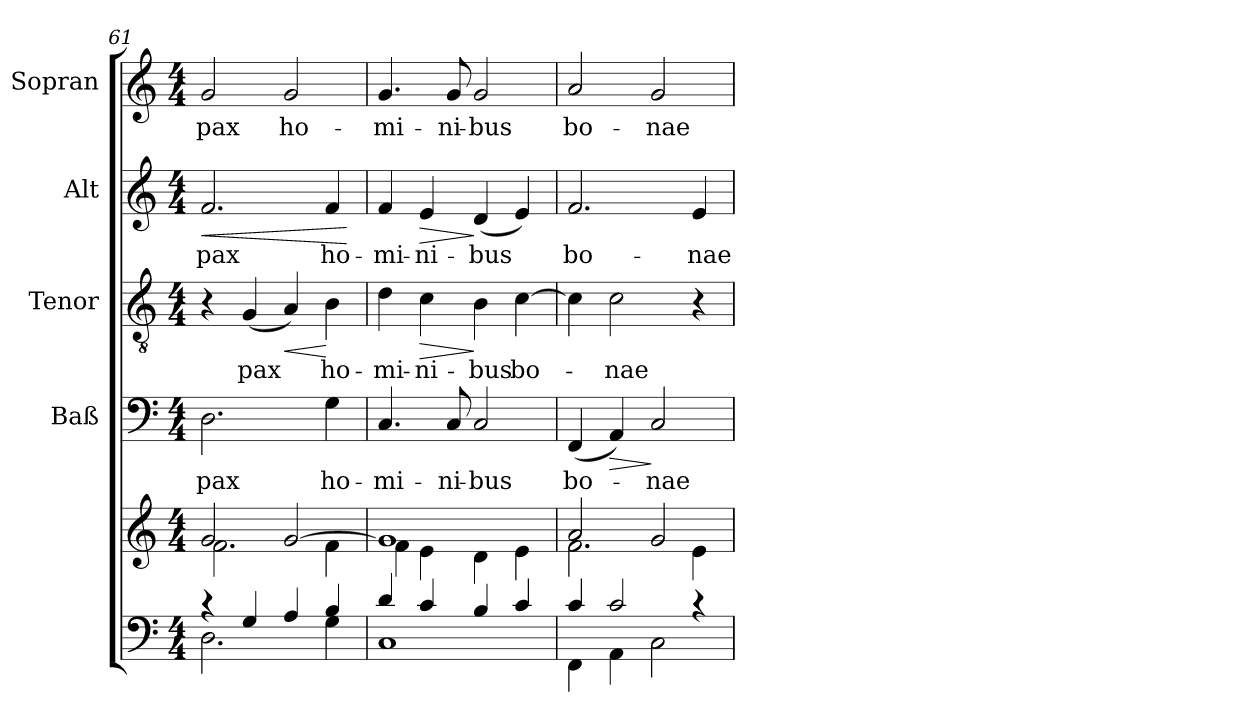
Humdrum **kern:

**kern	**kern	**kern	**text	**dynam	**kern	**text	**dynam	**kern	**text	**dynam	**kern	**text
*part5	*part5	*part4	*part4	*part4	*part3	*part3	*part3	*part2	*part2	*part2	*part1	*part1
*staff6	*staff5	*staff4	*staff4	*staff4	*staff3	*staff3	*staff3	*staff2	*staff2	*staff2	*staff1	*staff1
*	*	*I"Baß	*	*	*I"Tenor	*	*	*I"Alt	*	*	*I"Sopran	*
*	*	*I'Baß	*	*	*I'Ten	*	*	*I'Alt	*	*	*I'Sop	*
*clefF4	*clefG2	*clefF4	*	*	*clefGv2	*	*	*clefG2	*	*	*clefG2	*
*k[]	*k[]	*k[]	*	*	*k[]	*	*	*k[]	*	*	*k[]	*
*C:	*C:	*C:	*	*	*C:	*	*	*C:	*	*	*C:	*
*M4/4	*M4/4	*M4/4	*	*	*M4/4	*	*	*M4/4	*	*	*M4/4	*
=61	=61	=61	=61	=61	=61	=61	=61	=61	=61	=61	=61	=61
*^	*^	*	*	*	*	*	*	*	*	*	*	*
!	!	!	!	!	!LO:LY:b	!	!	!	!	!	!LO:LY:b	!LO:HP:b	!	!LO:LY:b
4rc	2.D\	2g/	2.f\	2.D\	pax	.	4r	.	.	2.f/	pax	<	2g/	pax
!	!	!	!	!	!	!	!	!LO:LY:b	!	!	!	!	!	!
4G/	.	.	.	.	.	.	(<4G/	pax	.	.	.	.	.	.
!	!	!	!	!	!	!	!	!	!LO:HP:b	!	!	!	!	!LO:LY:b
4A/	.	[>2g/	.	.	.	.	4A/)	.	<	.	.	.	2g/	ho-
!	!	!	!	!	!LO:LY:b	!	!	!LO:LY:b	!	!	!LO:LY:b	!	!	!
4B/	4G\	.	4f\	4G\	ho-	.	4B\	ho-	[	4f/	ho-	.	.	.
*v	*v	*	*	*	*	*	*	*	*	*	*	*	*	*
*	*v	*v	*	*	*	*	*	*	*	*	*	*	*
.	.	.	.	.	.	.	.	.	.	[	.	.
=62	=62	=62	=62	=62	=62	=62	=62	=62	=62	=62	=62	=62
*^	*^	*	*	*	*	*	*	*	*	*	*	*
!	!	!	!	!	!LO:LY:b	!	!	!LO:LY:b	!	!	!LO:LY:b	!	!	!LO:LY:b
4d/	1C	1g]	4f\	4.C/	-mi-	.	4d\	-mi-	.	4f/	-mi-	.	4.g/	-mi-
!	!	!	!	!	!	!	!	!LO:LY:b	!LO:HP:b	!	!LO:LY:b	!LO:HP:b	!	!
4c/	.	.	4e\	.	.	.	4c\	-ni-	>	4e/	-ni-	>	.	.
!	!	!	!	!	!LO:LY:b	!	!	!	!	!	!	!	!	!LO:LY:b
.	.	.	.	8C/	-ni-	.	.	.	.	.	.	.	8g/	-ni-
!	!	!	!	!	!LO:LY:b	!	!	!LO:LY:b	!	!	!LO:LY:b	!	!	!LO:LY:b
4B/	.	.	4d\	2C/	-bus	.	4B\	-bus	]	(<4d/	-bus	]	2g/	-bus
!	!	!	!	!	!	!	!	!LO:LY:b	!	!	!	!	!	!
4c/	.	.	4e\	.	.	.	[4c\	bo-	.	4e/)	.	.	.	.
=63	=63	=63	=63	=63	=63	=63	=63	=63	=63	=63	=63	=63	=63	=63
!	!	!	!	!	!LO:LY:b	!	!	!	!	!	!LO:LY:b	!	!	!LO:LY:b
4c/	4FF\	2a/	2.f\	(<4FF/	bo-	.	4c\]	.	.	2.f/	bo-	.	2a/	bo-
!	!	!	!	!	!	!LO:HP:b	!	!LO:LY:b	!	!	!	!	!	!
2c/	4AA\	.	.	4AA/)	.	>	2c\	-nae	.	.	.	.	.	.
!	!	!	!	!	!LO:LY:b	!	!	!	!	!	!	!	!	!LO:LY:b
.	2C\	2g/	.	2C/	-nae	]	.	.	.	.	.	.	2g/	-nae
!	!	!	!	!	!	!	!	!	!	!	!LO:LY:b	!	!	!
4rc	.	.	4e\	.	.	.	4r	.	.	4e/	-nae	.	.	.
*v	*v	*	*	*	*	*	*	*	*	*	*	*	*	*
*	*v	*v	*	*	*	*	*	*	*	*	*	*	*
=	=	=	=	=	=	=	=	=	=	=	=	=
*-	*-	*-	*-	*-	*-	*-	*-	*-	*-	*-	*-	*-
